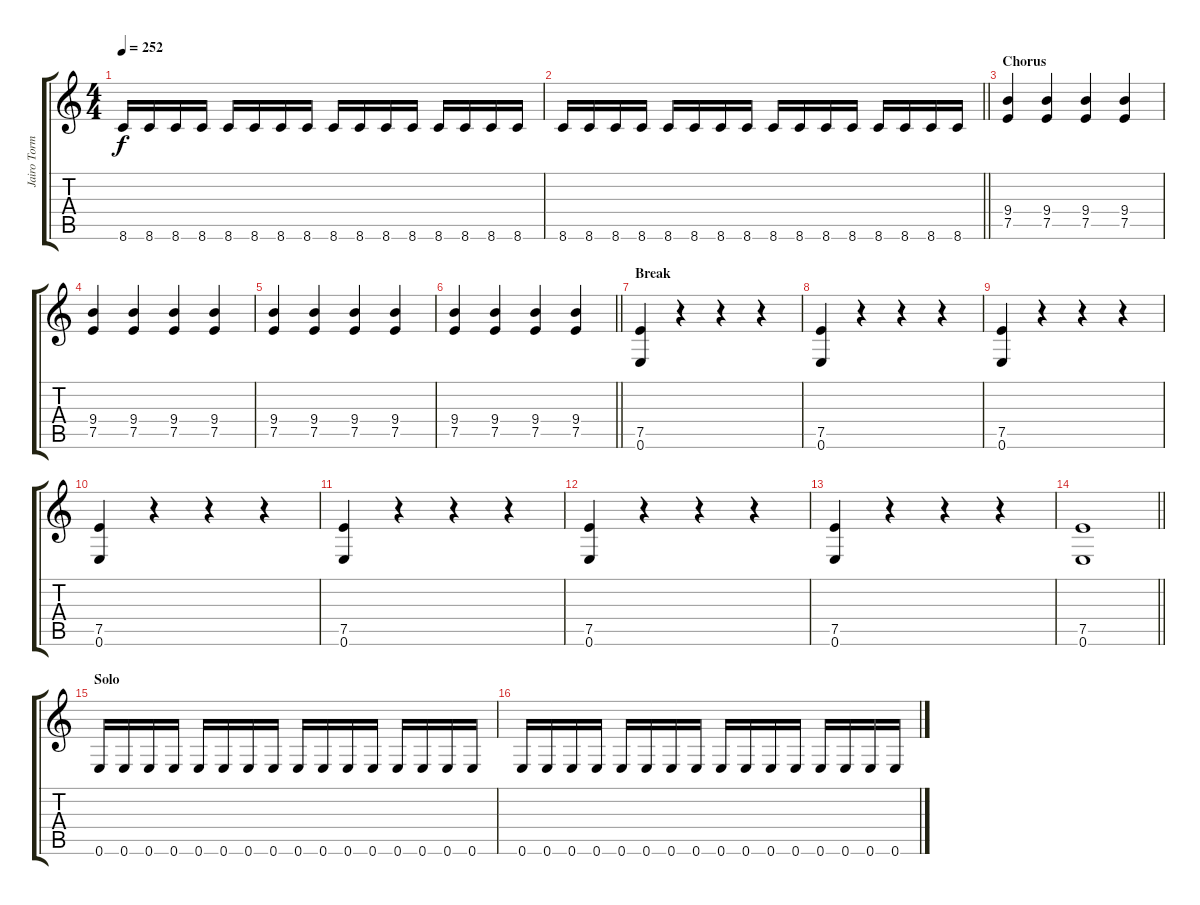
\track ("Jairo Tormentor" "Jairo Torm") {instrument overdrivenguitar}
\staff {score tabs}
\tuning (E4 B3 G3 D3 A2 E2) {hide}
\ts (4 4)
\tempo 252
\clef g2
\ks c
8.6.16{dy f} 8.6.16 8.6.16 8.6.16 8.6.16 8.6.16 8.6.16 8.6.16 8.6.16 8.6.16 8.6.16 8.6.16 8.6.16 8.6.16 8.6.16 8.6.16 |
\barLineRight lightlight
8.6.16 8.6.16 8.6.16 8.6.16 8.6.16 8.6.16 8.6.16 8.6.16 8.6.16 8.6.16 8.6.16 8.6.16 8.6.16 8.6.16 8.6.16 8.6.16 |
\section ("" "Chorus")
(9.4 7.5).4 (9.4 7.5).4 (9.4 7.5).4 (9.4 7.5).4 |
(9.4 7.5).4 (9.4 7.5).4 (9.4 7.5).4 (9.4 7.5).4 |
(9.4 7.5).4 (9.4 7.5).4 (9.4 7.5).4 (9.4 7.5).4 |
\barLineRight lightlight
(9.4 7.5).4 (9.4 7.5).4 (9.4 7.5).4 (9.4 7.5).4 |
\section ("" "Break")
(7.5 0.6).4 r.4 r.4 r.4 |
(7.5 0.6).4 r.4 r.4 r.4 |
(7.5 0.6).4 r.4 r.4 r.4 |
(7.5 0.6).4 r.4 r.4 r.4 |
(7.5 0.6).4 r.4 r.4 r.4 |
(7.5 0.6).4 r.4 r.4 r.4 |
(7.5 0.6).4 r.4 r.4 r.4 |
\barLineRight lightlight
(7.5 0.6).1 |
\section ("" "Solo")
0.6.16 0.6.16 0.6.16 0.6.16 0.6.16 0.6.16 0.6.16 0.6.16 0.6.16 0.6.16 0.6.16 0.6.16 0.6.16 0.6.16 0.6.16 0.6.16 |
0.6.16 0.6.16 0.6.16 0.6.16 0.6.16 0.6.16 0.6.16 0.6.16 0.6.16 0.6.16 0.6.16 0.6.16 0.6.16 0.6.16 0.6.16 0.6.16
